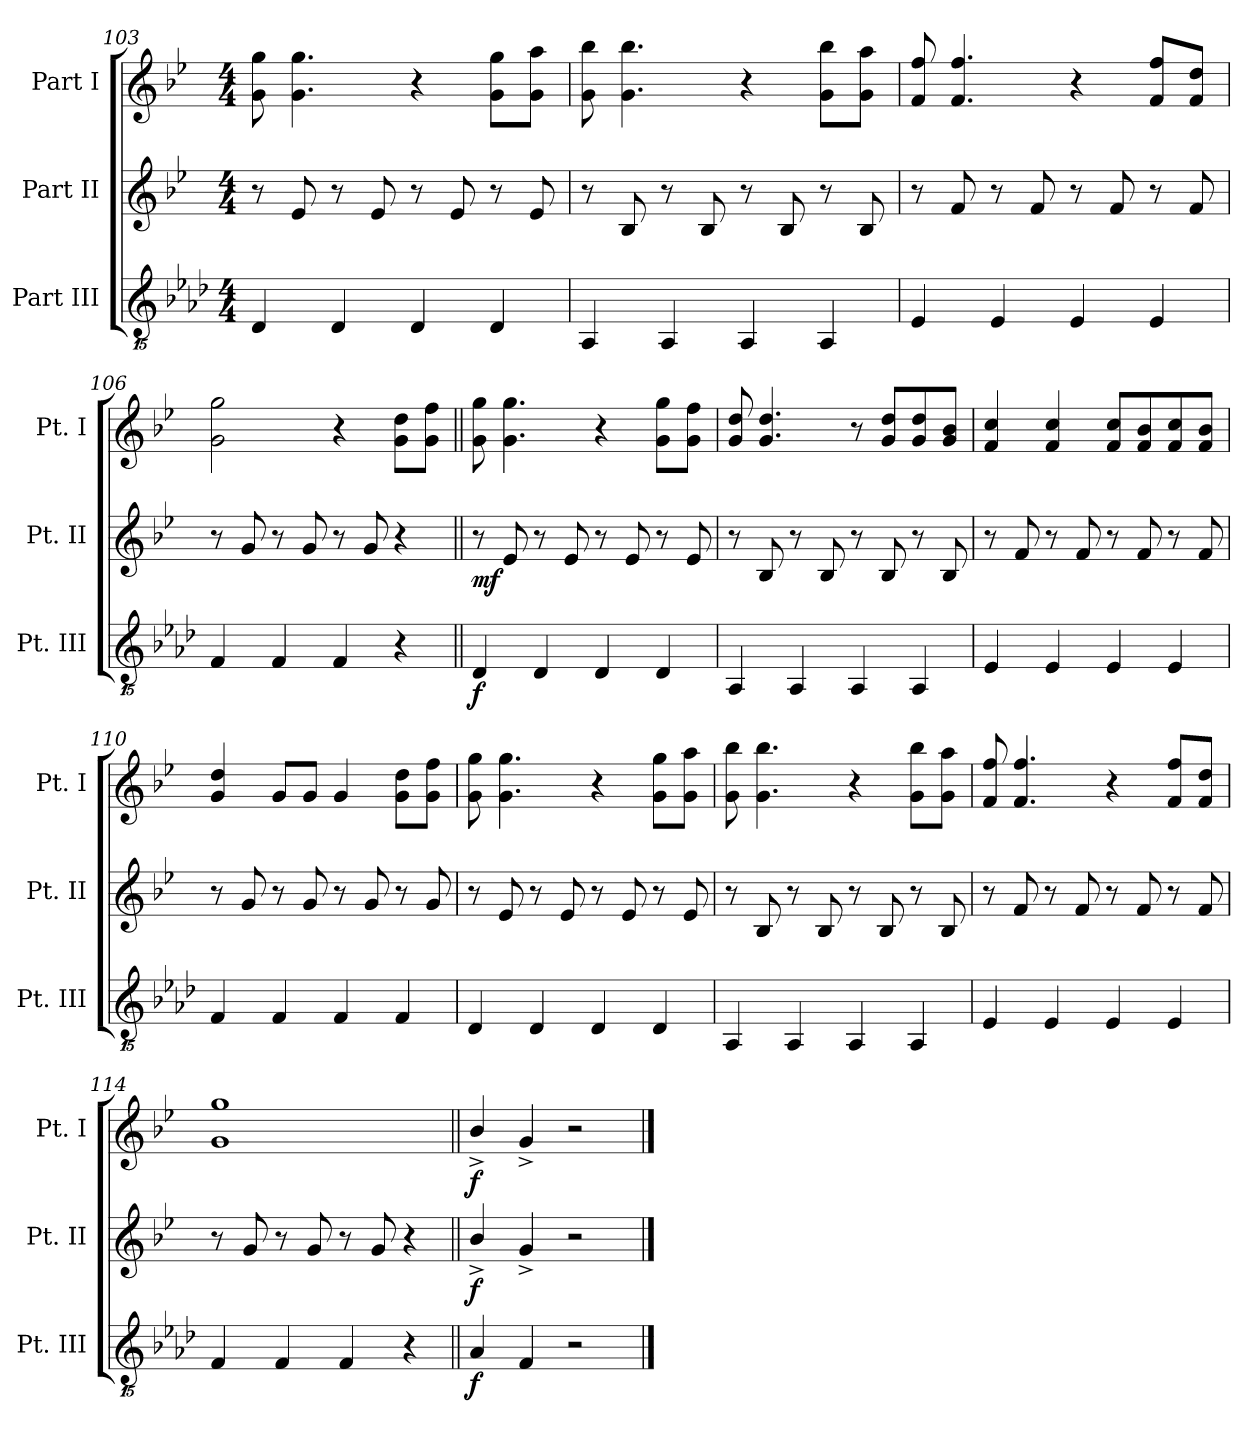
**kern	**dynam	**kern	**dynam	**kern	**dynam
*part3	*part3	*part2	*part2	*part1	*part1
*staff3	*staff3	*staff2	*staff2	*staff1	*staff1
*I"Part III	*	*I"Part II	*	*I"Part I	*
*I'Pt. III	*	*I'Pt. II	*	*I'Pt. I	*
*clefGvv2	*	*clefG2	*	*clefG2	*
*	*	*ITrd1c2	*	*ITrd1c2	*
*k[b-e-a-d-]	*	*k[b-e-a-d-]	*	*k[b-e-a-d-]	*
*M4/4	*	*M4/4	*	*M4/4	*
=103	=103	=103	=103	=103	=103
4DD-/	.	8r	.	8f\ 8ff\	.
.	.	8d-/	.	4.f\ 4.ff\	.
4DD-/	.	8r	.	.	.
.	.	8d-/	.	.	.
4DD-/	.	8r	.	4r	.
.	.	8d-/	.	.	.
4DD-/	.	8r	.	8f\ 8ff\L	.
.	.	8d-/	.	8f\ 8gg\J	.
=104	=104	=104	=104	=104	=104
4AAA-/	.	8r	.	8f\ 8aa-\	.
.	.	8A-/	.	4.f\ 4.aa-\	.
4AAA-/	.	8r	.	.	.
.	.	8A-/	.	.	.
4AAA-/	.	8r	.	4r	.
.	.	8A-/	.	.	.
4AAA-/	.	8r	.	8f\ 8aa-\L	.
.	.	8A-/	.	8f\ 8gg\J	.
=105	=105	=105	=105	=105	=105
4EE-/	.	8r	.	8e-/ 8ee-/	.
.	.	8e-/	.	4.e-/ 4.ee-/	.
4EE-/	.	8r	.	.	.
.	.	8e-/	.	.	.
4EE-/	.	8r	.	4r	.
.	.	8e-/	.	.	.
4EE-/	.	8r	.	8e-/ 8ee-/L	.
.	.	8e-/	.	8e-/ 8cc/J	.
=106	=106	=106	=106	=106	=106
4FF/	.	8r	.	2f\ 2ff\	.
.	.	8f/	.	.	.
4FF/	.	8r	.	.	.
.	.	8f/	.	.	.
4FF/	.	8r	.	4r	.
.	.	8f/	.	.	.
4r	.	4r	.	8f\ 8cc\L	.
.	.	.	.	8f\ 8ee-\J	.
=107||	=107||	=107||	=107||	=107||	=107||
!	!LO:DY:b	!	!LO:DY:b	!	!
4DD-/	f	8r	mf	8f\ 8ff\	.
.	.	8d-/	.	4.f\ 4.ff\	.
4DD-/	.	8r	.	.	.
.	.	8d-/	.	.	.
4DD-/	.	8r	.	4r	.
.	.	8d-/	.	.	.
4DD-/	.	8r	.	8f\ 8ff\L	.
.	.	8d-/	.	8f\ 8ee-\J	.
=108	=108	=108	=108	=108	=108
4AAA-/	.	8r	.	8f/ 8cc/	.
.	.	8A-/	.	4.f/ 4.cc/	.
4AAA-/	.	8r	.	.	.
.	.	8A-/	.	.	.
4AAA-/	.	8r	.	8r	.
.	.	8A-/	.	8f/ 8cc/L	.
4AAA-/	.	8r	.	8f/ 8cc/	.
.	.	8A-/	.	8f/ 8a-/J	.
=109	=109	=109	=109	=109	=109
4EE-/	.	8r	.	4e-/ 4b-/	.
.	.	8e-/	.	.	.
4EE-/	.	8r	.	4e-/ 4b-/	.
.	.	8e-/	.	.	.
4EE-/	.	8r	.	8e-/ 8b-/L	.
.	.	8e-/	.	8e-/ 8a-/	.
4EE-/	.	8r	.	8e-/ 8b-/	.
.	.	8e-/	.	8e-/ 8a-/J	.
=110	=110	=110	=110	=110	=110
4FF/	.	8r	.	4f/ 4cc/	.
.	.	8f/	.	.	.
4FF/	.	8r	.	8f/L	.
.	.	8f/	.	8f/J	.
4FF/	.	8r	.	4f/	.
.	.	8f/	.	.	.
4FF/	.	8r	.	8f\ 8cc\L	.
.	.	8f/	.	8f\ 8ee-\J	.
=111	=111	=111	=111	=111	=111
4DD-/	.	8r	.	8f\ 8ff\	.
.	.	8d-/	.	4.f\ 4.ff\	.
4DD-/	.	8r	.	.	.
.	.	8d-/	.	.	.
4DD-/	.	8r	.	4r	.
.	.	8d-/	.	.	.
4DD-/	.	8r	.	8f\ 8ff\L	.
.	.	8d-/	.	8f\ 8gg\J	.
=112	=112	=112	=112	=112	=112
4AAA-/	.	8r	.	8f\ 8aa-\	.
.	.	8A-/	.	4.f\ 4.aa-\	.
4AAA-/	.	8r	.	.	.
.	.	8A-/	.	.	.
4AAA-/	.	8r	.	4r	.
.	.	8A-/	.	.	.
4AAA-/	.	8r	.	8f\ 8aa-\L	.
.	.	8A-/	.	8f\ 8gg\J	.
=113	=113	=113	=113	=113	=113
4EE-/	.	8r	.	8e-/ 8ee-/	.
.	.	8e-/	.	4.e-/ 4.ee-/	.
4EE-/	.	8r	.	.	.
.	.	8e-/	.	.	.
4EE-/	.	8r	.	4r	.
.	.	8e-/	.	.	.
4EE-/	.	8r	.	8e-/ 8ee-/L	.
.	.	8e-/	.	8e-/ 8cc/J	.
=114	=114	=114	=114	=114	=114
4FF/	.	8r	.	1f 1ff	.
.	.	8f/	.	.	.
4FF/	.	8r	.	.	.
.	.	8f/	.	.	.
4FF/	.	8r	.	.	.
.	.	8f/	.	.	.
4r	.	4r	.	.	.
=115||	=115||	=115||	=115||	=115||	=115||
!	!LO:DY:b	!	!LO:DY:b	!	!LO:DY:b
4AA-/	f	4a-^/	f	4a-^/	f
4FF/	.	4f^/	.	4f^/	.
2r	.	2r	.	2r	.
==	==	==	==	==	==
*-	*-	*-	*-	*-	*-
